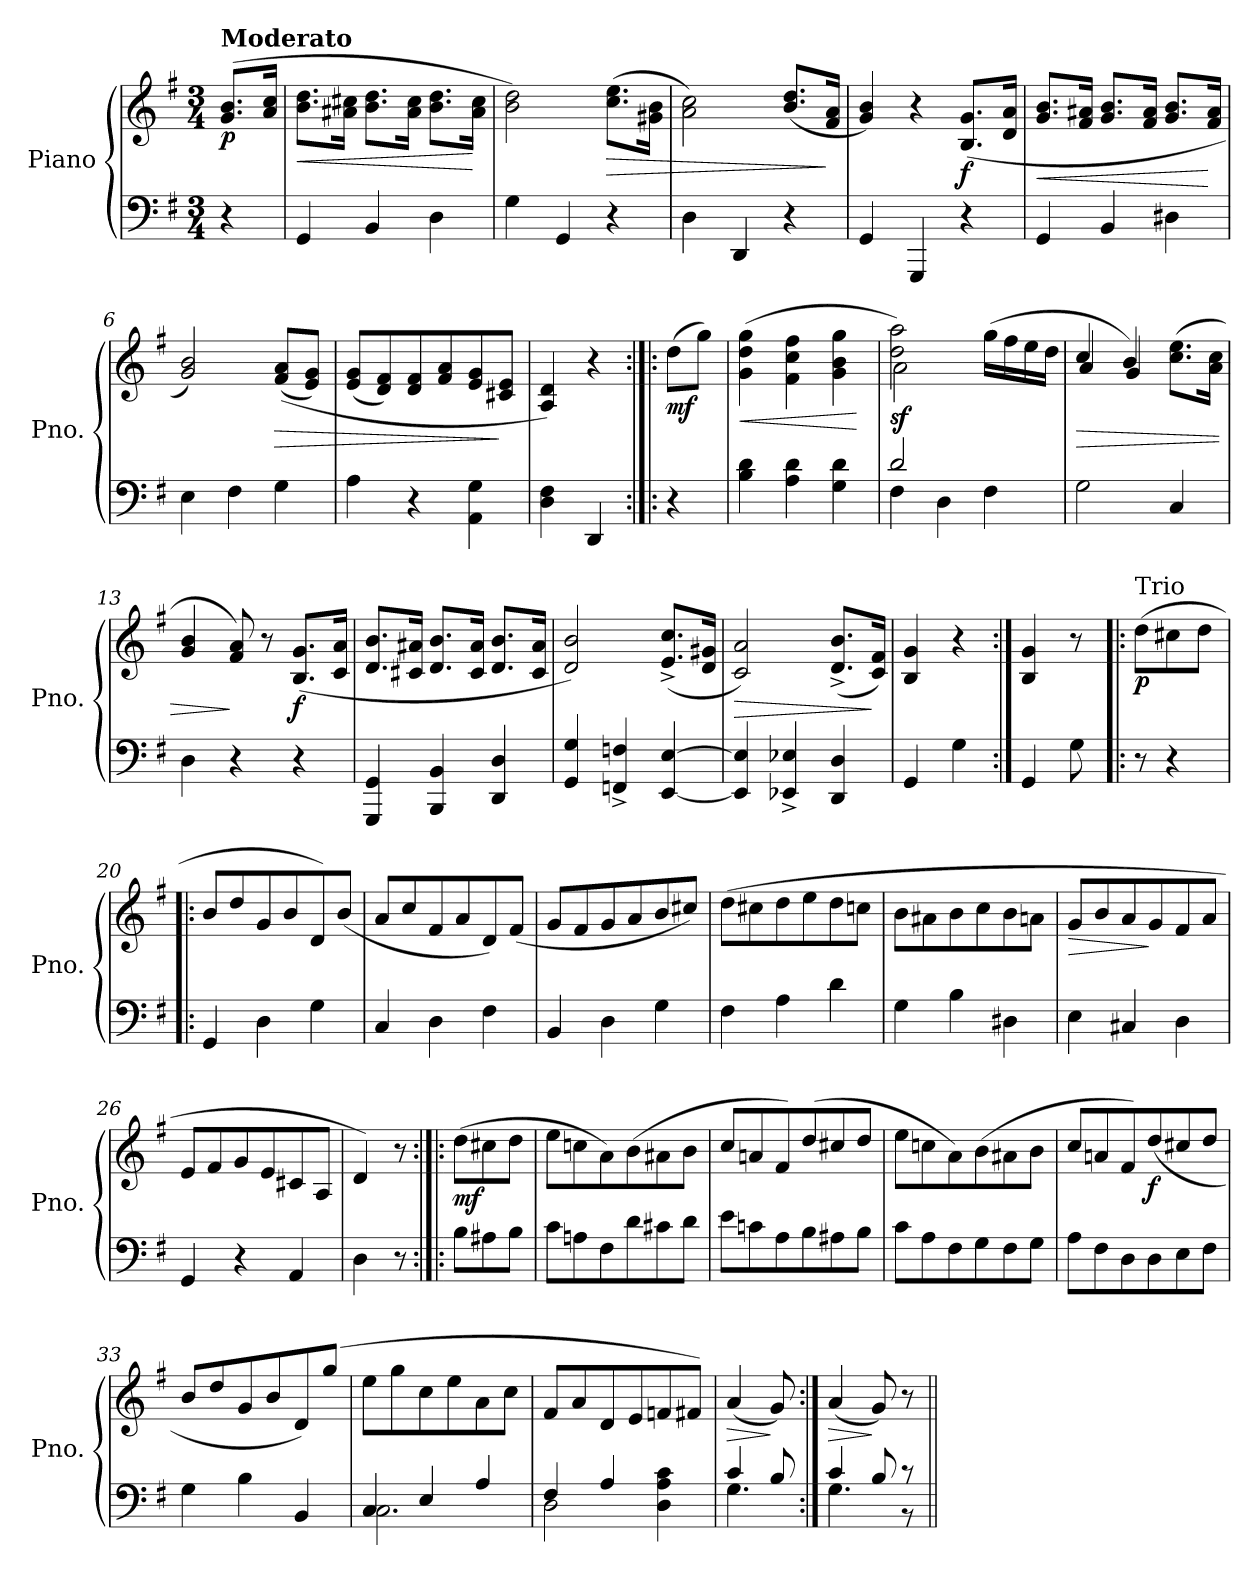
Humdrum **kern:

**kern	**kern	**dynam
*part1	*part1	*part1
*staff2	*staff1	*staff1/2
*I"Piano	*	*
*I'Pno.	*	*
*clefF4	*clefG2	*
*k[f#]	*k[f#]	*
*M3/4	*M3/4	*
*MM112	*MM112	*
=	=	=
!	!LO:TX:a:B:t=Moderato	!
!	!	!LO:DY:b
4r	(>8.g/ 8.b/L	p
.	16a/ 16cc/Jk	.
=1	=1	=1
!	!	!LO:HP:b
4GG/	8.b\ 8.dd\L	<
.	16a#X\ 16cc#X\Jk	.
4BB/	8.b\ 8.dd\L	.
.	16a#\ 16cc#\Jk	.
4D\	8.b\ 8.dd\L	.
.	16a#\ 16cc#\Jk	[
=2	=2	=2
4G\	2b\ 2dd\)	.
4GG/	.	.
!	!	!LO:HP:b
4r	(>8.cc\ 8.ee\L	>
.	16g#X\ 16b\Jk	.
=3	=3	=3
4D\	2a\ 2cc\)	.
4DD/	.	.
4r	(<8.b/ 8.dd/L	.
.	16f#/ 16a/Jk	]
=4	=4	=4
4GG/	4g/ 4b/)	.
4GGG/	4r	.
!	!	!LO:DY:b
4r	(>8.B/ 8.g/L	f
.	16d/ 16a/Jk	.
=5	=5	=5
!	!	!LO:HP:b
4GG/	8.g/ 8.b/L	<
.	16f#/ 16a#X/Jk	.
4BB/	8.g/ 8.b/L	.
.	16f#/ 16a#/Jk	.
4D#X\	8.g/ 8.b/L	.
.	16f#/ 16a#/Jk	[
!!LO:LB:g=z
=6	=6	=6
4E\	2g/ 2b/)	.
4F#\	.	.
!	!	!LO:HP:b
4G\	(<(>8f#/ 8a/L	>
.	8e/ 8g/J)	.
=7	=7	=7
4A\	(<8e/ 8g/L	.
.	8d/ 8f#/)	.
4r	8d/ 8f#/	.
.	8f#/ 8a/	.
4AA\ 4G\	8e/ 8g/	.
.	8c#X/ 8e/J	]
=8	=8	=8
4D\ 4F#\	4A/ 4d/)	.
4DD/	4r	.
=9:|!|:	=9:|!|:	=9:|!|:
!	!	!LO:DY:b
4r	(>8dd\L	mf
.	8gg\J)	.
=10	=10	=10
!	!	!LO:HP:b
4B\ 4d\	(>4g\ 4dd\ 4gg\	<
4A\ 4d\	4f#\ 4cc\ 4ff#\	.
4G\ 4d\	4g\ 4b\ 4gg\	.
.	.	[
=11	=11	=11
*^	*^	*
!	!	!	!	!LO:DY:b
2d/	4F#\	2dd\ 2aa\)	2a\	sf
.	4D\	.	.	.
4F#\	4ryy	(>16gg\LL	4ryy	.
.	.	16ff#\	.	.
.	.	16ee\	.	.
.	.	16dd\JJ	.	.
*v	*v	*	*	*
=12	=12	=12	=12
!	!	!	!LO:HP:b
2G\	4cc/	4a/	>
.	4b/)	4g/	.
4C/	(>8.cc\ 8.ee\L	4ryy	.
.	16a\ 16cc\Jk	.	.
*	*v	*v	*
!!LO:LB:g=z
=13	=13	=13
4D\	4g/ 4b/	.
4r	8f#/ 8a/)	]
.	8r	.
!	!	!LO:DY:b
4r	(>8.B/ 8.g/L	f
.	16c/ 16a/Jk	.
=14	=14	=14
4GGG/ 4GG/	8.d/ 8.b/L	.
.	16c#X/ 16a#X/Jk	.
4BBB/ 4BB/	8.d/ 8.b/L	.
.	16c#/ 16a#/Jk	.
4DD/ 4D/	8.d/ 8.b/L	.
.	16c#/ 16a#/Jk	.
=15	=15	=15
4GG/ 4G/	2d/ 2b/)	.
4FFn/^ 4Fn/^	.	.
[4EE/ [4E/	(<8.e/^ 8.cc/^L	.
.	16d/ 16g#X/Jk	.
=16	=16	=16
!	!	!LO:HP:b
4EE/] 4E/]	2c/ 2a/)	>
4EE-X/^ 4E-X/^	.	.
4DD/ 4D/	(<8.d/^ 8.b/^L	.
.	16c/ 16f#/Jk)	]
=17	=17	=17
4GG/	4B/ 4g/	.
4G\	4r	.
=18:|!	=18:|!	=18:|!
4GG/	4B/ 4g/	.
8G\	8r	.
!!LO:LB:g=z
=19|!:	=19|!:	=19|!:
!	!LO:TX:a:t=Trio	!
!	!	!LO:DY:b
8r	(<8dd\L	p
4r	8cc#X\	.
.	8dd\J	.
=20	=20	=20
4GG/	8b/L	.
.	8dd/	.
4D\	8g/	.
.	8b/	.
4G\	8d/)	.
.	(<8b/J	.
=21	=21	=21
4C/	8a/L	.
.	8cc/	.
4D\	8f#/	.
.	8a/	.
4F#\	8d/)	.
.	(<8f#/J	.
=22	=22	=22
4BB/	8g/L	.
.	8f#/	.
4D\	8g/	.
.	8a/	.
4G\	8b/	.
.	8cc#X/J)	.
=23	=23	=23
4F#\	(>8dd\L	.
.	8cc#X\	.
4A\	8dd\	.
.	8ee\	.
4d\	8dd\	.
.	8ccn\J	.
=24	=24	=24
4G\	8b\L	.
.	8a#X\	.
4B\	8b\	.
.	8cc\	.
4D#X\	8b\	.
.	8an\J	.
!!LO:LB:g=z
=25	=25	=25
!	!	!LO:HP:b
4E\	8g/L	>
.	8b/	.
4C#X/	8a/	.
.	8g/	]
4D\	8f#/	.
.	8a/J	.
=26	=26	=26
4GG/	8e/L	.
.	8f#/	.
4r	8g/	.
.	8e/	.
4AA/	8c#X/	.
.	8A/J	.
=27	=27	=27
4D\	4d/)	.
8r	8r	.
=28:|!|:	=28:|!|:	=28:|!|:
!	!	!LO:DY:b
8B\L	(>8dd\L	mf
8A#X\	8cc#X\	.
8B\J	8dd\J	.
=29	=29	=29
8c\L	8ee\L	.
8An\	8ccn\	.
8F#\	8a\)	.
8d\	(>8b\	.
8c#X\	8a#X\	.
8d\J	8b\J	.
=30	=30	=30
8e\L	8cc/L	.
8cn\	8an/	.
8A\	8f#/)	.
8B\	(>8dd/	.
8A#X\	8cc#X/	.
8B\J	8dd/J	.
!!LO:LB:g=z
=31	=31	=31
8c\L	8ee\L	.
8A\	8ccn\	.
8F#\	8a\)	.
8G\	(>8b\	.
8F#\	8a#X\	.
8G\J	8b\J	.
=32	=32	=32
8A\L	8cc/L	.
8F#\	8an/	.
8D\	8f#/)	.
!	!	!LO:DY:b
8D\	(<8dd/	f
8E\	8cc#X/	.
8F#\J	8dd/J	.
=33	=33	=33
4G\	8b/L	.
.	8dd/	.
4B\	8g/	.
.	8b/	.
4BB/	8d/)	.
.	(>8gg/J	.
=34	=34	=34
*^	*	*
4C/	2.C\	8ee\L	.
.	.	8gg\	.
4E/	.	8cc\	.
.	.	8ee\	.
4A/	.	8a\	.
.	.	8cc\J	.
=35	=35	=35	=35
4F#/	2D\	8f#/L	.
.	.	8a/	.
4A/	.	8d/	.
.	.	8e/	.
4D\ 4A\ 4c\	4ryy	8fn/	.
.	.	8f#X/J)	.
=36	=36	=36	=36
!	!	!	!LO:HP:b
4c/	4.G\	(<4a/	>
8B/	.	8g/)	]
=37:|!	=37:|!	=37:|!	=37:|!
!	!	!	!LO:HP:b
4c/	4.G\	(<4a/	>
8B/	.	8g/)	]
8r	8r	8r	.
*v	*v	*	*
=||	=||	=||
*-	*-	*-
